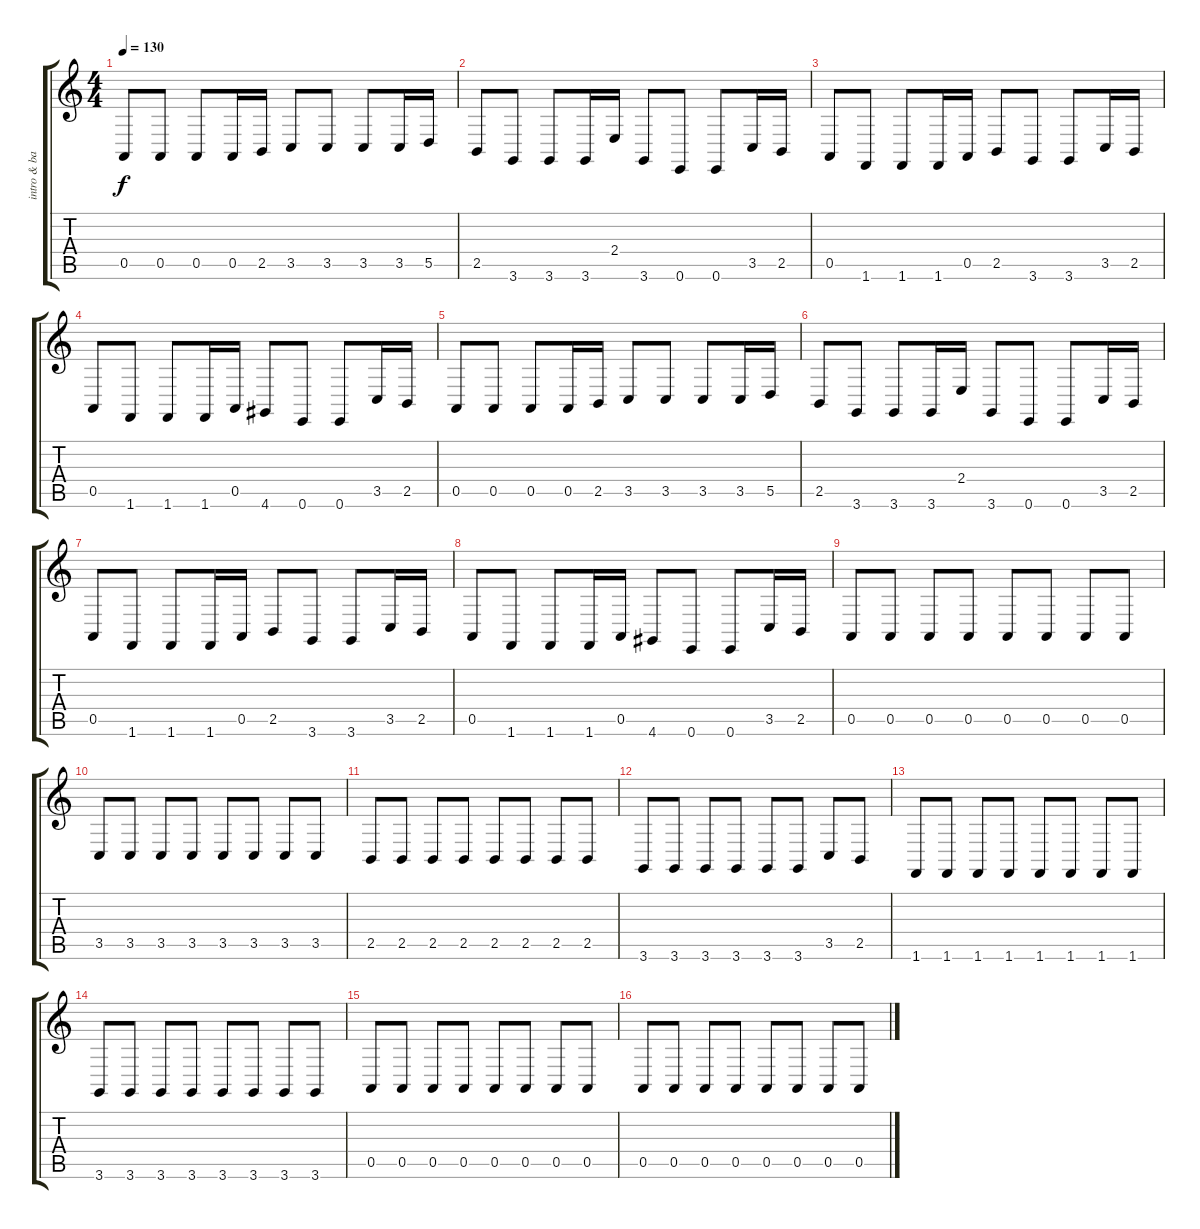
\track ("intro & bass" "intro & ba") {instrument pad1newage}
\staff {score tabs}
\tuning (E4 B3 G3 D3 A2 E2) {hide}
\ts (4 4)
\tempo 130
\clef g2
\ks c
0.5.8{dy f instrument pad1newage} 0.5.8 0.5.8 0.5.16 2.5.16 3.5.8 3.5.8 3.5.8 3.5.16 5.5.16 |
2.5.8 3.6.8 3.6.8 3.6.16 2.4.16 3.6.8 0.6.8 0.6.8 3.5.16 2.5.16 |
0.5.8 1.6.8 1.6.8 1.6.16 0.5.16 2.5.8 3.6.8 3.6.8 3.5.16 2.5.16 |
0.5.8 1.6.8 1.6.8 1.6.16 0.5.16 4.6.8 0.6.8 0.6.8 3.5.16 2.5.16 |
0.5.8 0.5.8 0.5.8 0.5.16 2.5.16 3.5.8 3.5.8 3.5.8 3.5.16 5.5.16 |
2.5.8 3.6.8 3.6.8 3.6.16 2.4.16 3.6.8 0.6.8 0.6.8 3.5.16 2.5.16 |
0.5.8 1.6.8 1.6.8 1.6.16 0.5.16 2.5.8 3.6.8 3.6.8 3.5.16 2.5.16 |
0.5.8 1.6.8 1.6.8 1.6.16 0.5.16 4.6.8 0.6.8 0.6.8 3.5.16 2.5.16 |
0.5.8 0.5.8 0.5.8 0.5.8 0.5.8 0.5.8 0.5.8 0.5.8 |
3.5.8 3.5.8 3.5.8 3.5.8 3.5.8 3.5.8 3.5.8 3.5.8 |
2.5.8 2.5.8 2.5.8 2.5.8 2.5.8 2.5.8 2.5.8 2.5.8 |
3.6.8 3.6.8 3.6.8 3.6.8 3.6.8 3.6.8 3.5.8 2.5.8 |
1.6.8{instrument slapbass1} 1.6.8 1.6.8 1.6.8 1.6.8 1.6.8 1.6.8 1.6.8 |
3.6.8 3.6.8 3.6.8 3.6.8 3.6.8 3.6.8 3.6.8 3.6.8 |
0.5.8 0.5.8 0.5.8 0.5.8 0.5.8 0.5.8 0.5.8 0.5.8 |
0.5.8 0.5.8 0.5.8 0.5.8 0.5.8 0.5.8 0.5.8 0.5.8
